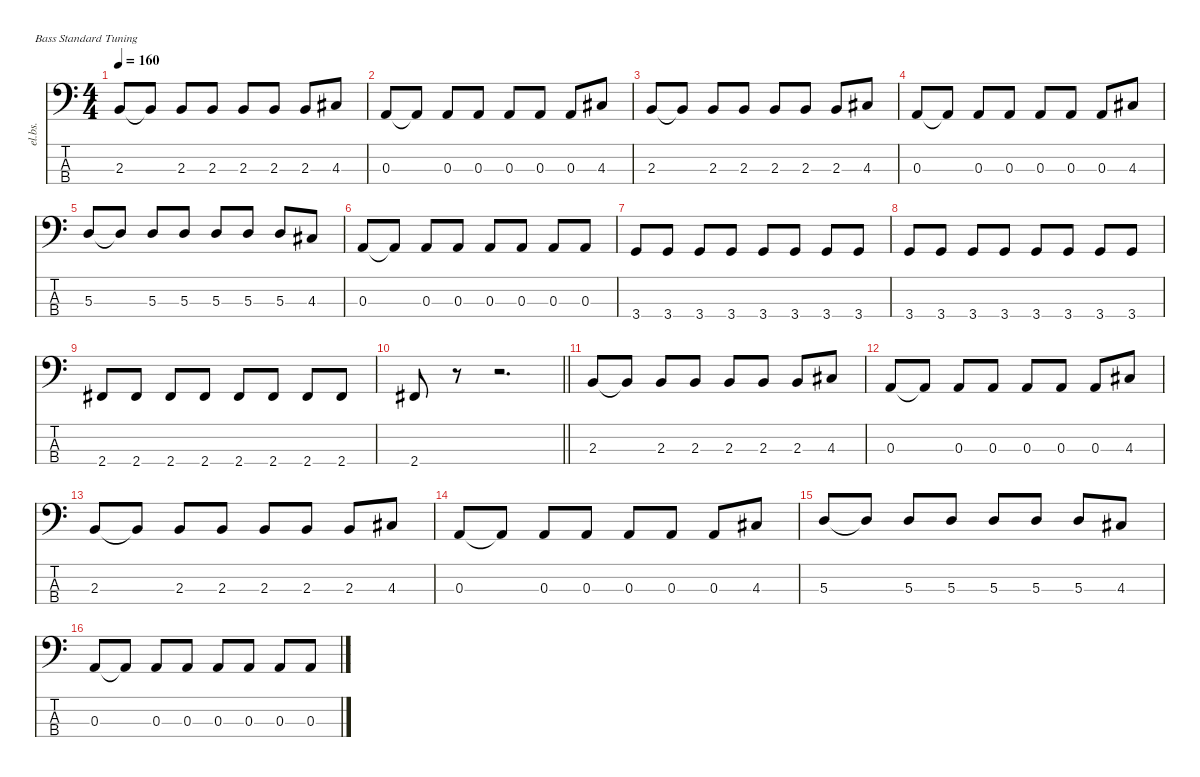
\defaultSystemsLayout 4
\hideDynamics
\bracketExtendMode nobrackets
\track ("Electric Bass" "el.bs.") {instrument electricbassfinger}
\staff {score tabs}
\tuning (G2 D2 A1 E1)
\ts (4 4)
\tempo 160
\clef f4
\ks c
2.3.8{dy mf beam Up} 2.3{t}.8{beam Up} 2.3.8{beam Up} 2.3.8{beam Up} 2.3.8{beam Up} 2.3.8{beam Up} 2.3.8{beam Up} 4.3{acc #}.8{beam Up} |
0.3.8{beam Up} 0.3{t}.8{beam Up} 0.3.8{beam Up} 0.3.8{beam Up} 0.3.8{beam Up} 0.3.8{beam Up} 0.3.8{beam Up} 4.3{acc #}.8{beam Up} |
2.3.8{beam Up} 2.3{t}.8{beam Up} 2.3.8{beam Up} 2.3.8{beam Up} 2.3.8{beam Up} 2.3.8{beam Up} 2.3.8{beam Up} 4.3{acc #}.8{beam Up} |
0.3.8{beam Up} 0.3{t}.8{beam Up} 0.3.8{beam Up} 0.3.8{beam Up} 0.3.8{beam Up} 0.3.8{beam Up} 0.3.8{beam Up} 4.3{acc #}.8{beam Up} |
5.3.8{beam Up} 5.3{t}.8{beam Up} 5.3.8{beam Up} 5.3.8{beam Up} 5.3.8{beam Up} 5.3.8{beam Up} 5.3.8{beam Up} 4.3{acc #}.8{beam Up} |
0.3.8{beam Up} 0.3{t}.8{beam Up} 0.3.8{beam Up} 0.3.8{beam Up} 0.3.8{beam Up} 0.3.8{beam Up} 0.3.8{beam Up} 0.3.8{beam Up} |
3.4.8{beam Up} 3.4.8{beam Up} 3.4.8{beam Up} 3.4.8{beam Up} 3.4.8{beam Up} 3.4.8{beam Up} 3.4.8{beam Up} 3.4.8{beam Up} |
3.4.8{beam Up} 3.4.8{beam Up} 3.4.8{beam Up} 3.4.8{beam Up} 3.4.8{beam Up} 3.4.8{beam Up} 3.4.8{beam Up} 3.4.8{beam Up} |
2.4{acc #}.8{beam Up} 2.4{acc #}.8{beam Up} 2.4{acc #}.8{beam Up} 2.4{acc #}.8{beam Up} 2.4{acc #}.8{beam Up} 2.4{acc #}.8{beam Up} 2.4{acc #}.8{beam Up} 2.4{acc #}.8{beam Up} |
\barLineRight lightlight
2.4{acc #}.8{beam Up} r.8{beam Down} r.2{d beam Down} |
2.3.8{beam Up} 2.3{t}.8{beam Up} 2.3.8{beam Up} 2.3.8{beam Up} 2.3.8{beam Up} 2.3.8{beam Up} 2.3.8{beam Up} 4.3{acc #}.8{beam Up} |
0.3.8{beam Up} 0.3{t}.8{beam Up} 0.3.8{beam Up} 0.3.8{beam Up} 0.3.8{beam Up} 0.3.8{beam Up} 0.3.8{beam Up} 4.3{acc #}.8{beam Up} |
2.3.8{beam Up} 2.3{t}.8{beam Up} 2.3.8{beam Up} 2.3.8{beam Up} 2.3.8{beam Up} 2.3.8{beam Up} 2.3.8{beam Up} 4.3{acc #}.8{beam Up} |
0.3.8{beam Up} 0.3{t}.8{beam Up} 0.3.8{beam Up} 0.3.8{beam Up} 0.3.8{beam Up} 0.3.8{beam Up} 0.3.8{beam Up} 4.3{acc #}.8{beam Up} |
5.3.8{beam Up} 5.3{t}.8{beam Up} 5.3.8{beam Up} 5.3.8{beam Up} 5.3.8{beam Up} 5.3.8{beam Up} 5.3.8{beam Up} 4.3{acc #}.8{beam Up} |
0.3.8{beam Up} 0.3{t}.8{beam Up} 0.3.8{beam Up} 0.3.8{beam Up} 0.3.8{beam Up} 0.3.8{beam Up} 0.3.8{beam Up} 0.3.8{beam Up}
